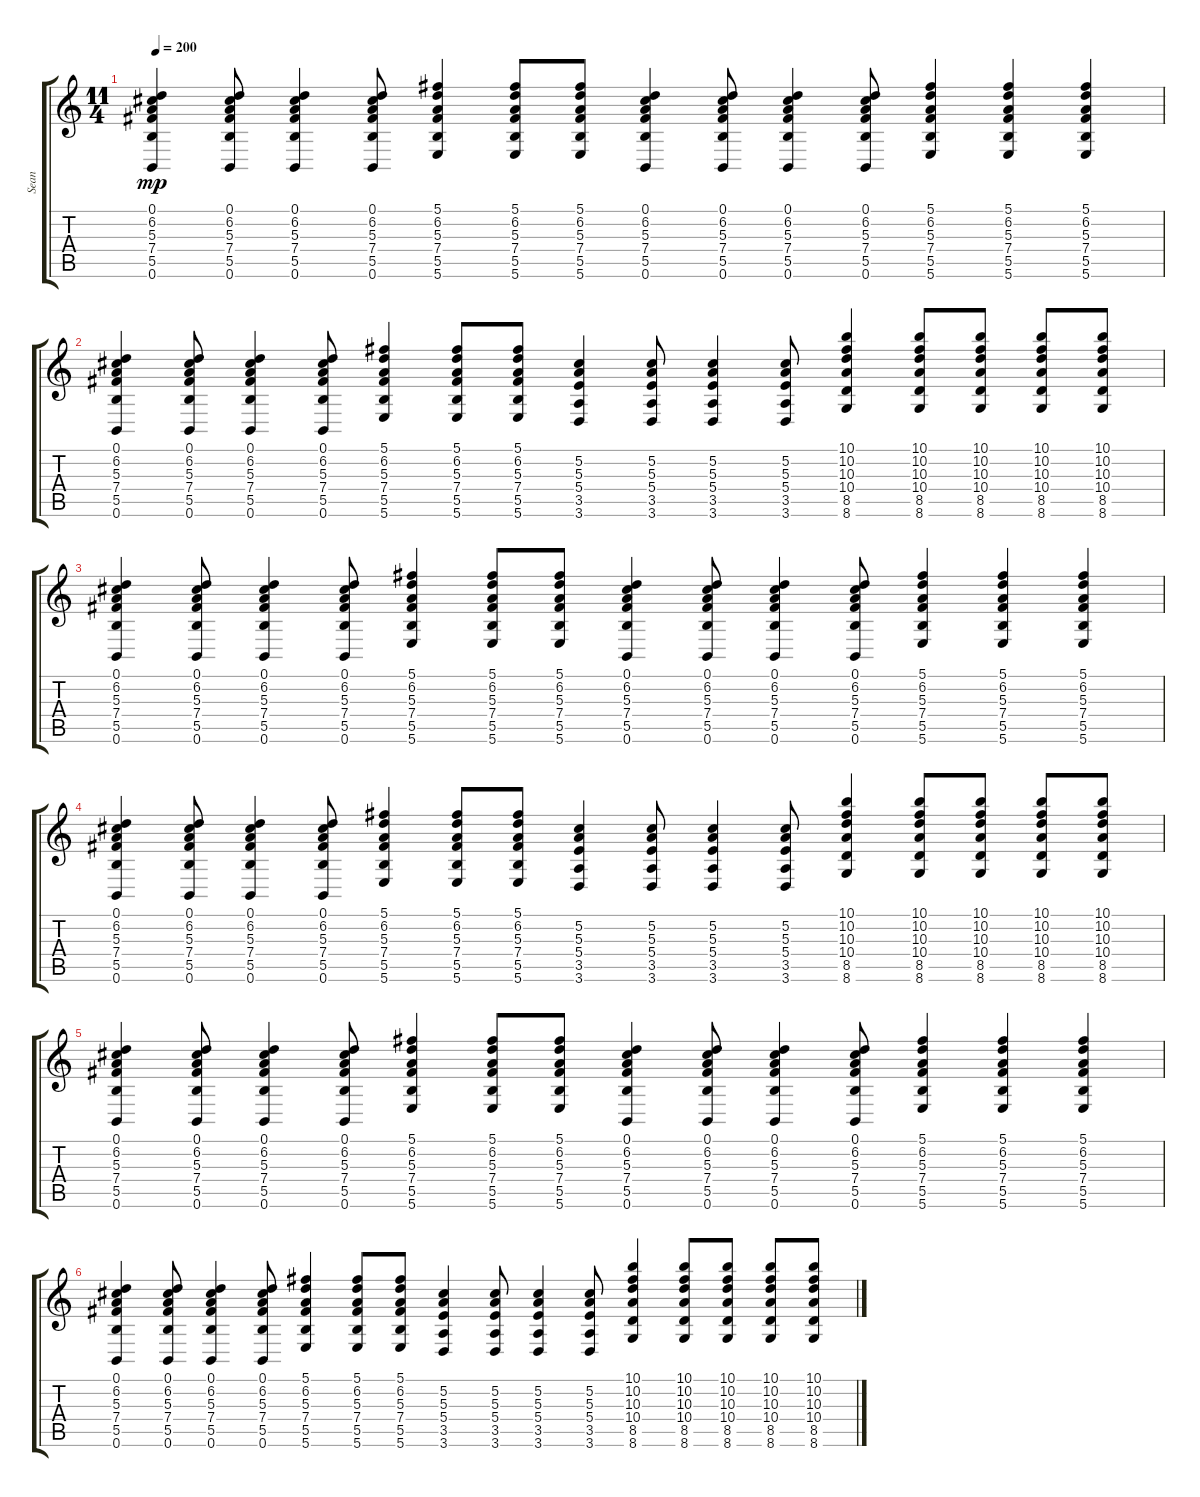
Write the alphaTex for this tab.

\track ("Sean" "Sean") {instrument overdrivenguitar}
\staff {score tabs}
\tuning (Db4 Ab3 E3 B2 Gb2 B1) {hide}
\ts (11 4)
\tempo 200
\clef g2
\ks c
(0.1 6.2 5.3 7.4 5.5 0.6).4{dy mp} (0.1 6.2 5.3 7.4 5.5 0.6).8 (0.1 6.2 5.3 7.4 5.5 0.6).4 (0.1 6.2 5.3 7.4 5.5 0.6).8 (5.1 6.2 5.3 7.4 5.5 5.6).4 (5.1 6.2 5.3 7.4 5.5 5.6).8 (5.1 6.2 5.3 7.4 5.5 5.6).8 (0.1 6.2 5.3 7.4 5.5 0.6).4 (0.1 6.2 5.3 7.4 5.5 0.6).8 (0.1 6.2 5.3 7.4 5.5 0.6).4 (0.1 6.2 5.3 7.4 5.5 0.6).8 (5.1 6.2 5.3 7.4 5.5 5.6).4 (5.1 6.2 5.3 7.4 5.5 5.6).4 (5.1 6.2 5.3 7.4 5.5 5.6).4 |
(0.1 6.2 5.3 7.4 5.5 0.6).4 (0.1 6.2 5.3 7.4 5.5 0.6).8 (0.1 6.2 5.3 7.4 5.5 0.6).4 (0.1 6.2 5.3 7.4 5.5 0.6).8 (5.1 6.2 5.3 7.4 5.5 5.6).4 (5.1 6.2 5.3 7.4 5.5 5.6).8 (5.1 6.2 5.3 7.4 5.5 5.6).8 (5.2 5.3 5.4 3.5 3.6).4 (5.2 5.3 5.4 3.5 3.6).8 (5.2 5.3 5.4 3.5 3.6).4 (5.2 5.3 5.4 3.5 3.6).8 (10.1 10.2 10.3 10.4 8.5 8.6).4 (10.1 10.2 10.3 10.4 8.5 8.6).8 (10.1 10.2 10.3 10.4 8.5 8.6).8 (10.1 10.2 10.3 10.4 8.5 8.6).8 (10.1 10.2 10.3 10.4 8.5 8.6).8 |
(0.1 6.2 5.3 7.4 5.5 0.6).4 (0.1 6.2 5.3 7.4 5.5 0.6).8 (0.1 6.2 5.3 7.4 5.5 0.6).4 (0.1 6.2 5.3 7.4 5.5 0.6).8 (5.1 6.2 5.3 7.4 5.5 5.6).4 (5.1 6.2 5.3 7.4 5.5 5.6).8 (5.1 6.2 5.3 7.4 5.5 5.6).8 (0.1 6.2 5.3 7.4 5.5 0.6).4 (0.1 6.2 5.3 7.4 5.5 0.6).8 (0.1 6.2 5.3 7.4 5.5 0.6).4 (0.1 6.2 5.3 7.4 5.5 0.6).8 (5.1 6.2 5.3 7.4 5.5 5.6).4 (5.1 6.2 5.3 7.4 5.5 5.6).4 (5.1 6.2 5.3 7.4 5.5 5.6).4 |
(0.1 6.2 5.3 7.4 5.5 0.6).4 (0.1 6.2 5.3 7.4 5.5 0.6).8 (0.1 6.2 5.3 7.4 5.5 0.6).4 (0.1 6.2 5.3 7.4 5.5 0.6).8 (5.1 6.2 5.3 7.4 5.5 5.6).4 (5.1 6.2 5.3 7.4 5.5 5.6).8 (5.1 6.2 5.3 7.4 5.5 5.6).8 (5.2 5.3 5.4 3.5 3.6).4 (5.2 5.3 5.4 3.5 3.6).8 (5.2 5.3 5.4 3.5 3.6).4 (5.2 5.3 5.4 3.5 3.6).8 (10.1 10.2 10.3 10.4 8.5 8.6).4 (10.1 10.2 10.3 10.4 8.5 8.6).8 (10.1 10.2 10.3 10.4 8.5 8.6).8 (10.1 10.2 10.3 10.4 8.5 8.6).8 (10.1 10.2 10.3 10.4 8.5 8.6).8 |
(0.1 6.2 5.3 7.4 5.5 0.6).4 (0.1 6.2 5.3 7.4 5.5 0.6).8 (0.1 6.2 5.3 7.4 5.5 0.6).4 (0.1 6.2 5.3 7.4 5.5 0.6).8 (5.1 6.2 5.3 7.4 5.5 5.6).4 (5.1 6.2 5.3 7.4 5.5 5.6).8 (5.1 6.2 5.3 7.4 5.5 5.6).8 (0.1 6.2 5.3 7.4 5.5 0.6).4 (0.1 6.2 5.3 7.4 5.5 0.6).8 (0.1 6.2 5.3 7.4 5.5 0.6).4 (0.1 6.2 5.3 7.4 5.5 0.6).8 (5.1 6.2 5.3 7.4 5.5 5.6).4 (5.1 6.2 5.3 7.4 5.5 5.6).4 (5.1 6.2 5.3 7.4 5.5 5.6).4 |
(0.1 6.2 5.3 7.4 5.5 0.6).4 (0.1 6.2 5.3 7.4 5.5 0.6).8 (0.1 6.2 5.3 7.4 5.5 0.6).4 (0.1 6.2 5.3 7.4 5.5 0.6).8 (5.1 6.2 5.3 7.4 5.5 5.6).4 (5.1 6.2 5.3 7.4 5.5 5.6).8 (5.1 6.2 5.3 7.4 5.5 5.6).8 (5.2 5.3 5.4 3.5 3.6).4 (5.2 5.3 5.4 3.5 3.6).8 (5.2 5.3 5.4 3.5 3.6).4 (5.2 5.3 5.4 3.5 3.6).8 (10.1 10.2 10.3 10.4 8.5 8.6).4 (10.1 10.2 10.3 10.4 8.5 8.6).8 (10.1 10.2 10.3 10.4 8.5 8.6).8 (10.1 10.2 10.3 10.4 8.5 8.6).8 (10.1 10.2 10.3 10.4 8.5 8.6).8
